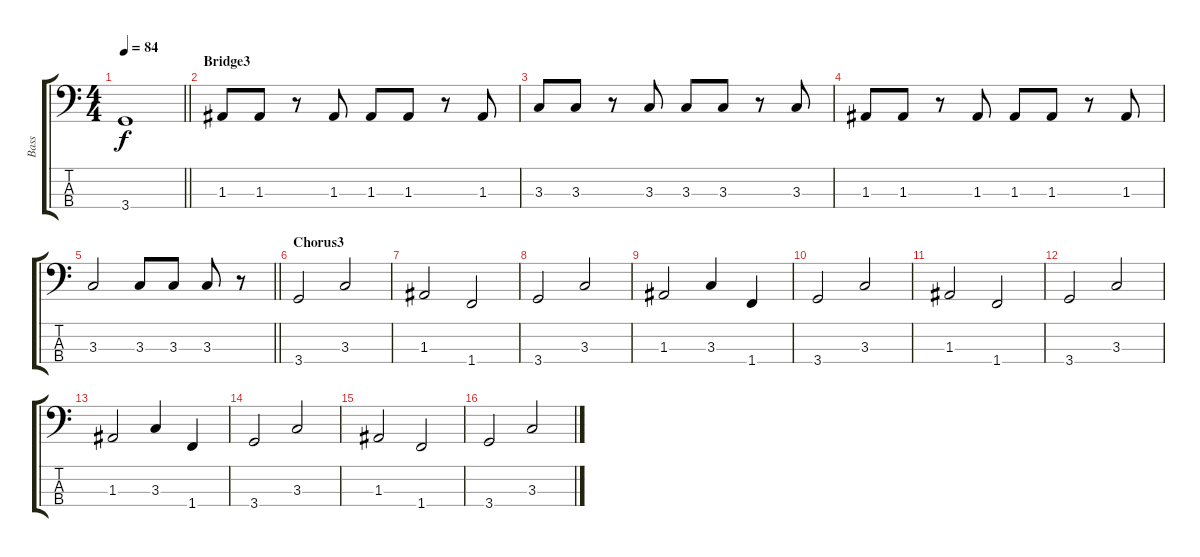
\track ("Bass" "Bass") {instrument electricbassfinger}
\staff {score tabs}
\tuning (G2 D2 A1 E1) {hide}
\ts (4 4)
\tempo 84
\clef f4
\barLineRight lightlight
\ks c
3.4.1{dy f} |
\section ("" "Bridge3")
1.3.8 1.3.8 r.8 1.3.8 1.3.8 1.3.8 r.8 1.3.8 |
3.3.8 3.3.8 r.8 3.3.8 3.3.8 3.3.8 r.8 3.3.8 |
1.3.8 1.3.8 r.8 1.3.8 1.3.8 1.3.8 r.8 1.3.8 |
\barLineRight lightlight
3.3.2 3.3.8 3.3.8 3.3.8 r.8 |
\section ("" "Chorus3")
3.4.2 3.3.2 |
1.3.2 1.4.2 |
3.4.2 3.3.2 |
1.3.2 3.3.4 1.4.4 |
3.4.2 3.3.2 |
1.3.2 1.4.2 |
3.4.2 3.3.2 |
1.3.2 3.3.4 1.4.4 |
3.4.2 3.3.2 |
1.3.2 1.4.2 |
3.4.2 3.3.2
